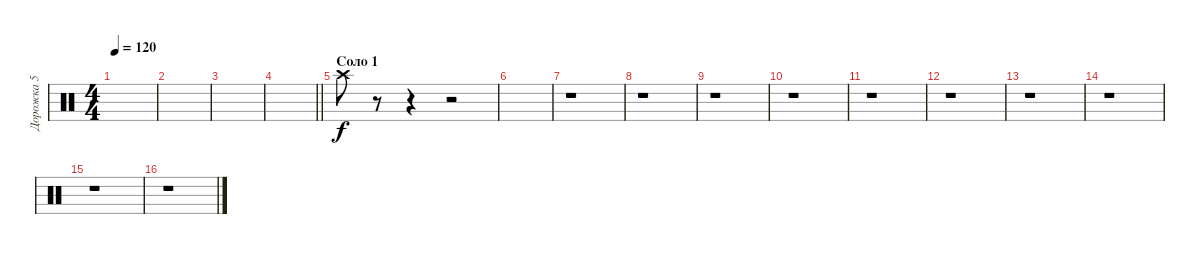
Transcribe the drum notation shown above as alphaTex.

\track ("Дорожка 5" "Дорожка 5") {solo instrument percussion}
\staff {score}
\articulation defaults
\ts (4 4)
\tempo 120
\clef neutral
\ks c
|
|
|
\barLineRight lightlight
|
\section ("" "Соло 1")
"Crash high (hit)".8 r.8 r.4 r.2 |
|
r.1 |
r.1 |
r.1 |
r.1 |
r.1 |
r.1 |
r.1 |
r.1 |
r.1 |
r.1
